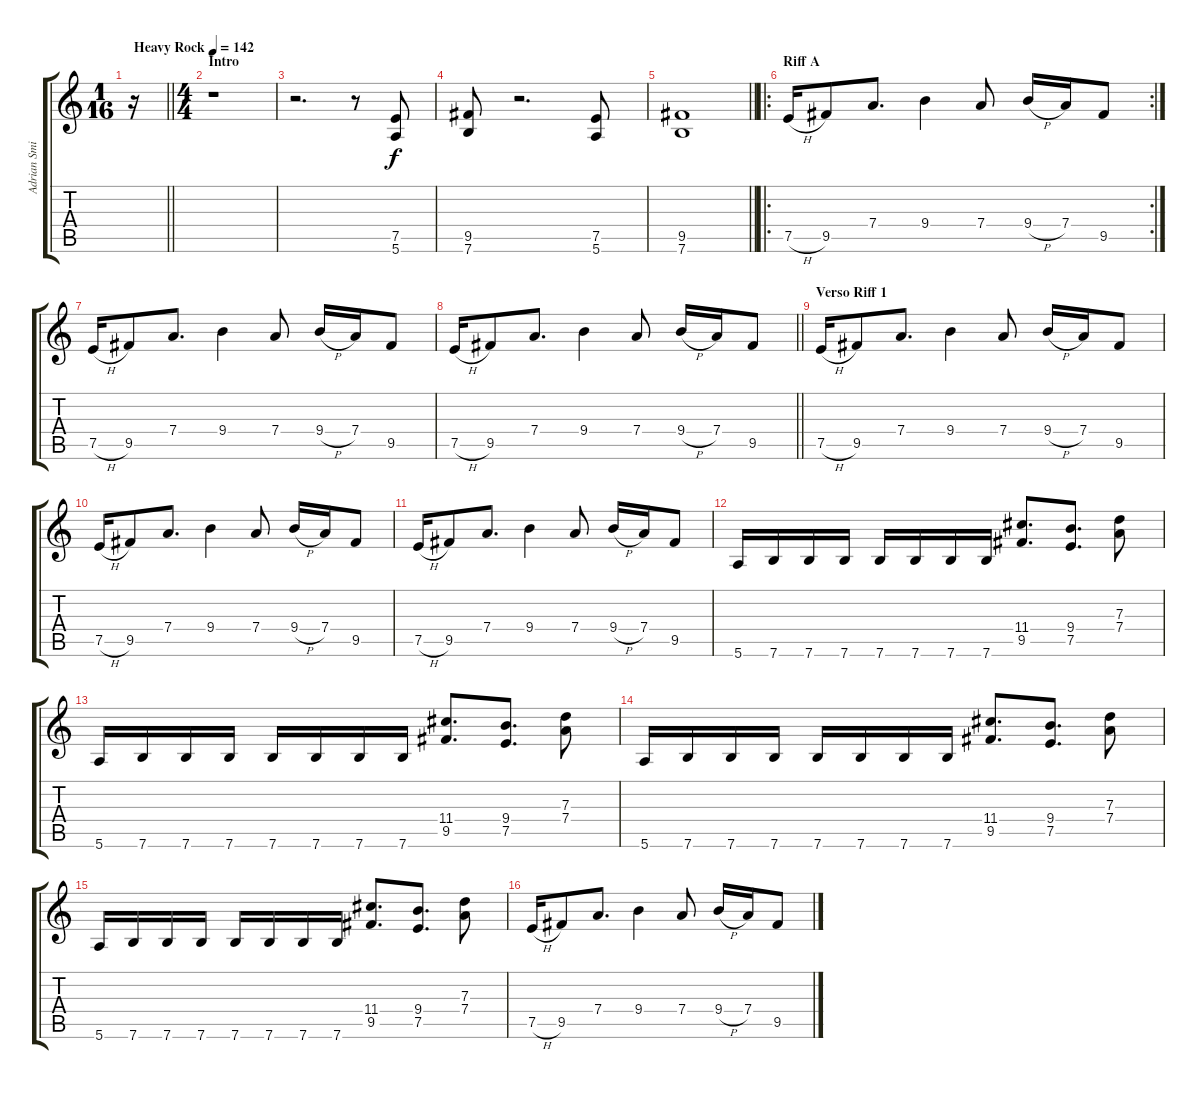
\track ("Adrian Smith" "Adrian Smi") {instrument overdrivenguitar}
\staff {score tabs}
\tuning (E4 B3 G3 D3 A2 E2) {hide}
\ts (1 16)
\tempo (142 "Heavy Rock")
\clef g2
\barLineRight lightlight
\ks c
r.16{dy f instrument overdrivenguitar} |
\ts (4 4)
\section ("" "Intro")
r.1 |
r.2{d} r.8 (7.5 5.6).8 |
(9.5 7.6).8 r.2{d} (7.5 5.6).8 |
\barLineRight lightlight
(9.5 7.6).1 |
\ro
\rc 2
\section ("" "Riff A")
7.5{h}.16 9.5.8 7.4.8{d} 9.4.4 7.4.8 9.4{h}.16 7.4.16 9.5.8 |
7.5{h}.16 9.5.8 7.4.8{d} 9.4.4 7.4.8 9.4{h}.16 7.4.16 9.5.8 |
\barLineRight lightlight
7.5{h}.16 9.5.8 7.4.8{d} 9.4.4 7.4.8 9.4{h}.16 7.4.16 9.5.8 |
\section ("" "Verso Riff 1")
7.5{h}.16 9.5.8 7.4.8{d} 9.4.4 7.4.8 9.4{h}.16 7.4.16 9.5.8 |
7.5{h}.16 9.5.8 7.4.8{d} 9.4.4 7.4.8 9.4{h}.16 7.4.16 9.5.8 |
7.5{h}.16 9.5.8 7.4.8{d} 9.4.4 7.4.8 9.4{h}.16 7.4.16 9.5.8 |
5.6.16 7.6.16 7.6.16 7.6.16 7.6.16 7.6.16 7.6.16 7.6.16 (11.4 9.5).8{d} (9.4 7.5).8{d} (7.3 7.4).8 |
5.6.16 7.6.16 7.6.16 7.6.16 7.6.16 7.6.16 7.6.16 7.6.16 (11.4 9.5).8{d} (9.4 7.5).8{d} (7.3 7.4).8 |
5.6.16 7.6.16 7.6.16 7.6.16 7.6.16 7.6.16 7.6.16 7.6.16 (11.4 9.5).8{d} (9.4 7.5).8{d} (7.3 7.4).8 |
5.6.16 7.6.16 7.6.16 7.6.16 7.6.16 7.6.16 7.6.16 7.6.16 (11.4 9.5).8{d} (9.4 7.5).8{d} (7.3 7.4).8 |
7.5{h}.16 9.5.8 7.4.8{d} 9.4.4 7.4.8 9.4{h}.16 7.4.16 9.5.8
